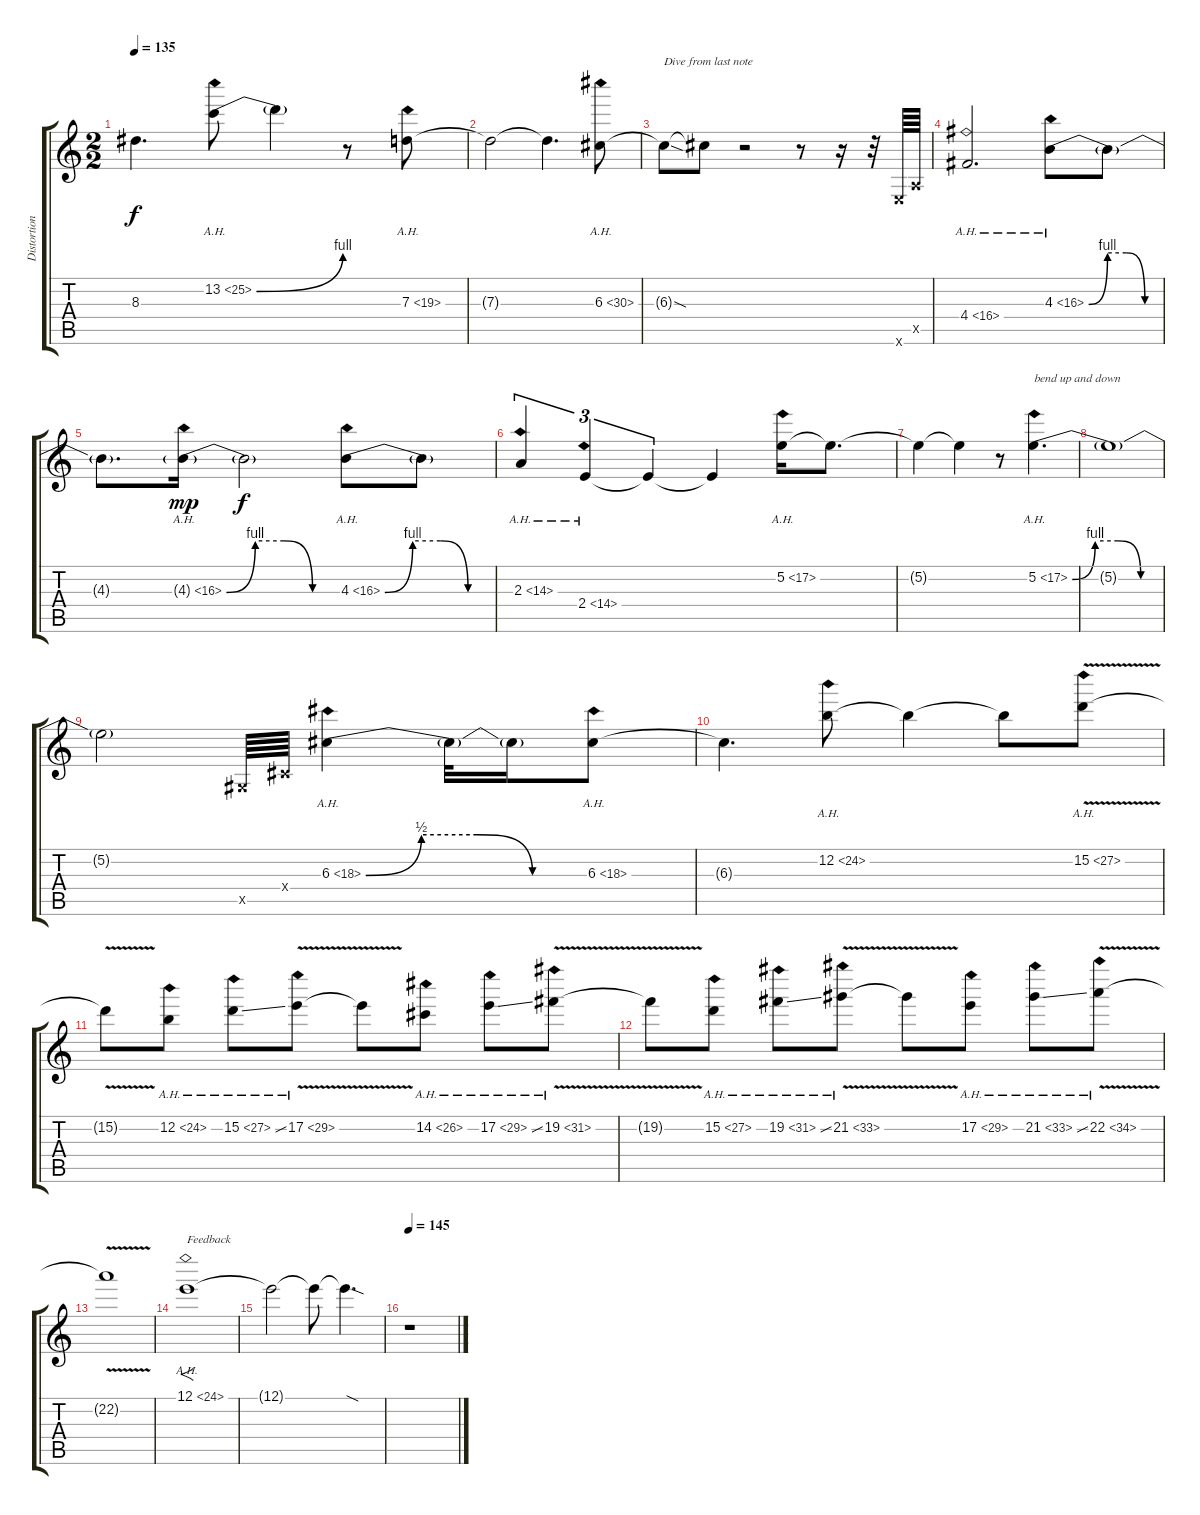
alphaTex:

\track ("Distortion Guitar Fills 1" "Distortion") {instrument distortionguitar}
\staff {score tabs}
\tuning (E4 B3 G3 D3 A2 E2) {hide}
\ts (2 2)
\tempo 135
\clef g2
\ks c
8.3{t}.4{d dy f} 13.2{be (bend 0 0 60 4) ah 12}.8 13.2{t}.4 r.8 7.3{ah 12}.8 |
7.3{t}.2 7.3{t}.4{d} 6.3{ah 24}.8{balance 8} |
6.3{sod t}.8{txt "Dive from last note"} 6.3{t}.8 r.2 r.8 r.16 r.32 0.6{x}.64{balance 6} 0.5{x}.64 |
4.4{ah 12}.2{d} 4.3{be (custom 0 0 15 4 30 4 45 0 60 0) ah 12}.8 4.3{t}.8 |
4.3{t}.8{d} 4.3{be (custom 0 0 15 4 30 4 45 0 60 0) ah 12 g}.16{dy mp} 4.3{t}.2{dy f} 4.3{be (custom 0 0 15 4 30 4 45 0 60 0) ah 12}.8 4.3{t}.8 |
2.3{ah 12}.4{tu (3 2)} 2.4{ah 12}.4{tu (3 2)} 2.4{t}.4{tu (3 2)} 2.4{t}.4 5.2{ah 12}.16 5.2{t}.8{d} |
5.2{t}.4 5.2{t}.4 r.8 5.2{be (custom 0 0 15 4 30 4 45 0 60 0) ah 12}.4{d txt "bend up and down"} |
5.2{t}.1 |
5.2{t}.2 -1.5{x}.64 -1.4{x}.64 6.3{be (custom 0 0 15 2 30 2 45 0 60 0) ah 12}.4 6.3{t}.32 6.3{t}.16 6.3{ah 12}.8 |
6.3{t}.4{d} 12.2{ah 12}.8 12.2{t}.4 12.2{t}.8 15.2{ah 12 v}.8 |
15.2{t}.8 12.2{ah 12}.8 15.2{ah 12 ss}.8 17.2{ah 12 v}.8 17.2{t}.8 14.2{ah 12}.8 17.2{ah 12 ss}.8 19.2{ah 12 v}.8 |
19.2{t}.8 15.2{ah 12}.8 19.2{ah 12 ss}.8 21.2{ah 12 v}.8 21.2{t}.8 17.2{ah 12}.8 21.2{ah 12 ss}.8 22.2{ah 12 v}.8 |
22.2{t}.1 |
12.1{ah 12}.1{f txt "Feedback" volume 11 instrument distortionguitar} |
12.1{t}.2 12.1{t}.8 12.1{sod t}.4{d} |
\tempo 145
r.1
